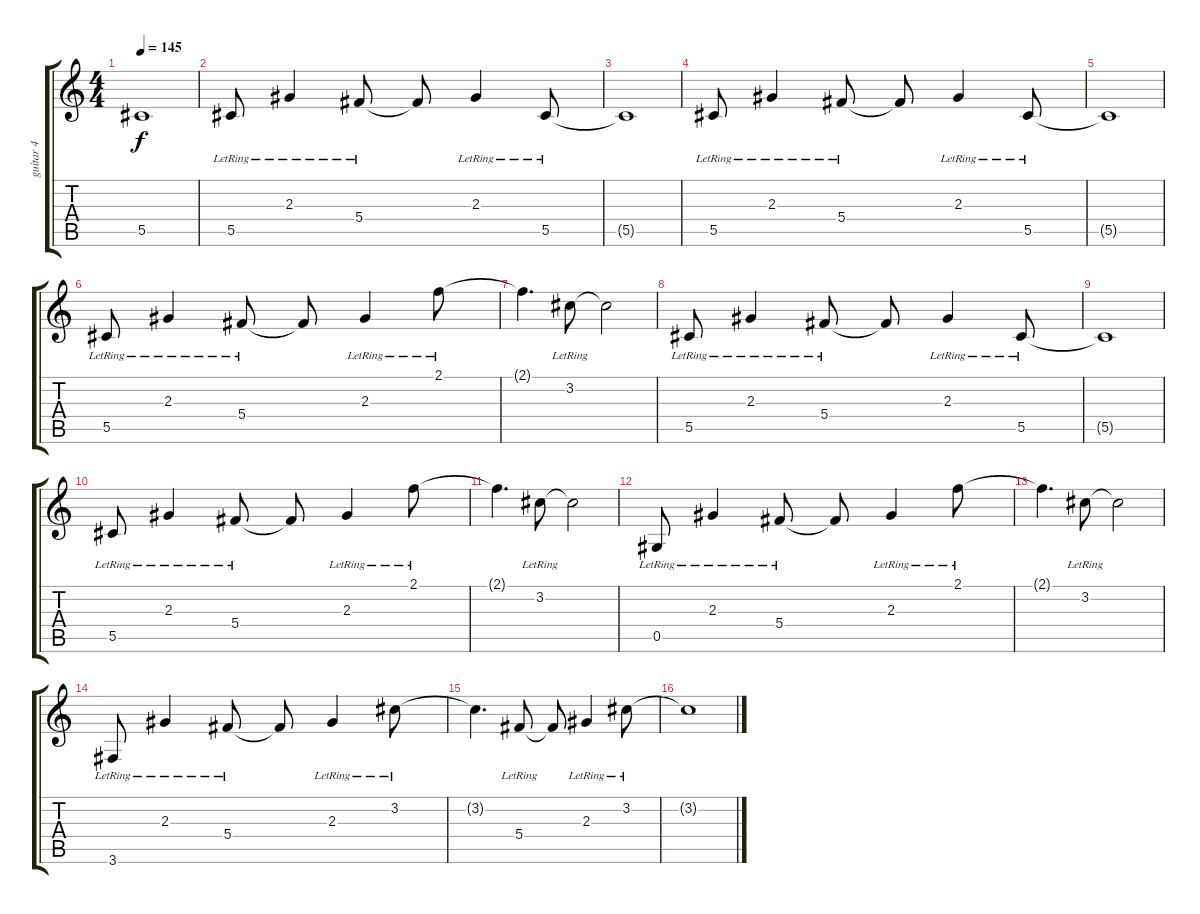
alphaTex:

\track ("guitar 4" "guitar 4") {instrument electricguitarclean}
\staff {score tabs}
\tuning (Eb4 Bb3 Gb3 Db3 Ab2 Eb2) {hide}
\ts (4 4)
\tempo 145
\clef g2
\ks c
5.5{t}.1{dy f} |
5.5{lr}.8 2.3{lr}.4 5.4{lr}.8 5.4{t}.8 2.3{lr}.4 5.5{lr}.8 |
5.5{t}.1 |
5.5{lr}.8 2.3{lr}.4 5.4{lr}.8 5.4{t}.8 2.3{lr}.4 5.5{lr}.8 |
5.5{t}.1 |
5.5{lr}.8 2.3{lr}.4 5.4{lr}.8 5.4{t}.8 2.3{lr}.4 2.1{lr}.8 |
2.1{t}.4{d} 3.2{lr}.8 3.2{t}.2 |
5.5{lr}.8 2.3{lr}.4 5.4{lr}.8 5.4{t}.8 2.3{lr}.4 5.5{lr}.8 |
5.5{t}.1 |
5.5{lr}.8 2.3{lr}.4 5.4{lr}.8 5.4{t}.8 2.3{lr}.4 2.1{lr}.8 |
2.1{t}.4{d} 3.2{lr}.8 3.2{t}.2 |
0.5{lr}.8 2.3{lr}.4 5.4{lr}.8 5.4{t}.8 2.3{lr}.4 2.1{lr}.8 |
2.1{t}.4{d} 3.2{lr}.8 3.2{t}.2 |
3.6{lr}.8 2.3{lr}.4 5.4{lr}.8 5.4{t}.8 2.3{lr}.4 3.2{lr}.8 |
3.2{t}.4{d} 5.4{lr}.8 5.4{t}.8 2.3{lr}.4 3.2{lr}.8 |
3.2{t}.1
